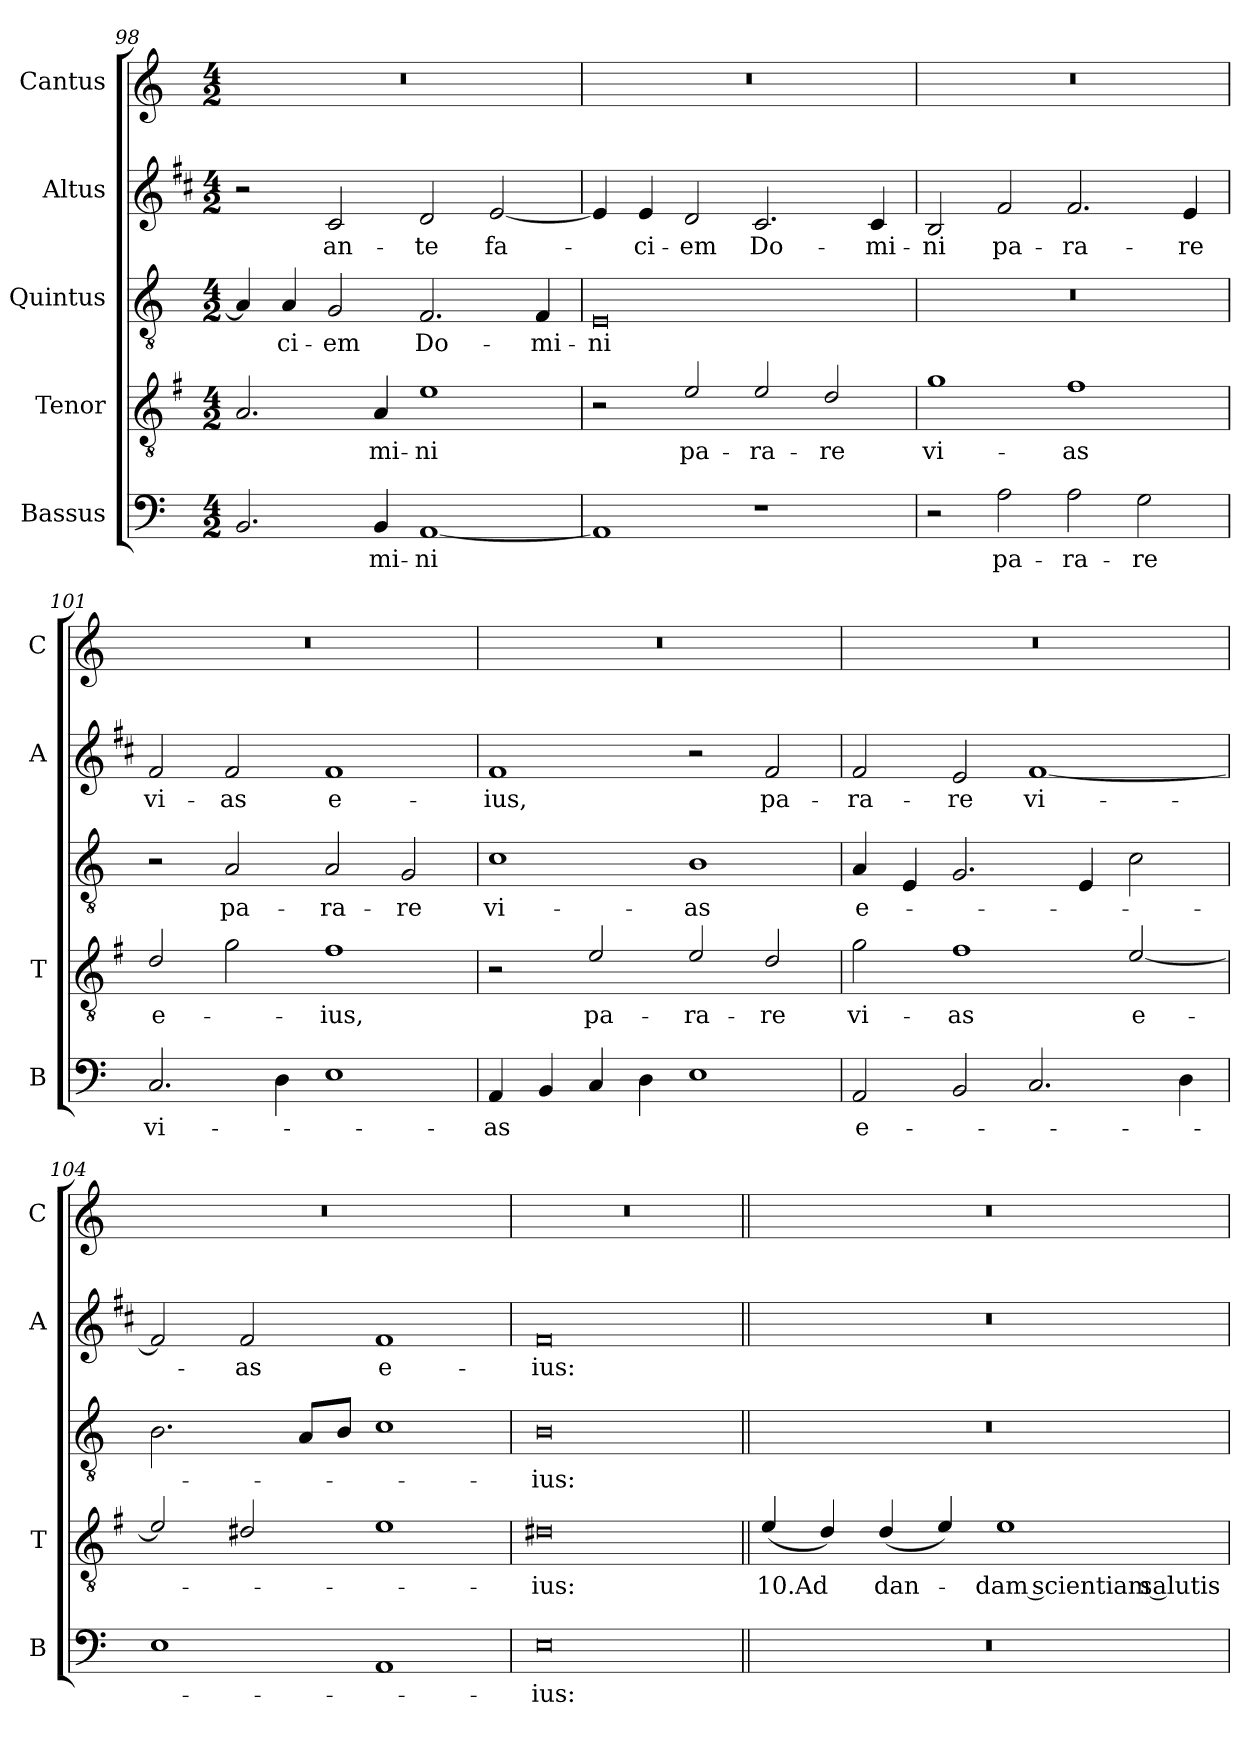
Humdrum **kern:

**kern	**text	**kern	**text	**kern	**text	**kern	**text	**kern
*part5	*part5	*part4	*part4	*part3	*part3	*part2	*part2	*part1
*staff5	*staff5	*staff4	*staff4	*staff3	*staff3	*staff2	*staff2	*staff1
*I"Bassus	*	*I"Tenor	*	*I"Quintus	*	*I"Altus	*	*I"Cantus
*I'B	*	*I'T	*	*	*	*I'A	*	*I'C
!!LO:LB:g=z
*clefF4	*	*clefGv2	*	*clefGv2	*	*clefG2	*	*clefG2
*	*	*ITrd4c7	*	*	*	*ITrd1c2	*	*
*k[]	*	*k[]	*	*k[]	*	*k[]	*	*k[]
*C:	*	*C:	*	*C:	*	*C:	*	*C:
*M4/2	*	*M4/2	*	*M4/2	*	*M4/2	*	*M4/2
=98	=98	=98	=98	=98	=98	=98	=98	=98
2.BB/	.	2.D/	.	4A/]	.	2r	.	0r
!	!	!	!	!	!LO:LY:b	!	!	!
.	.	.	.	4A/	-ci-	.	.	.
!	!	!	!	!	!LO:LY:b	!	!LO:LY:b	!
.	.	.	.	2G/	-em	2B/	an-	.
!	!LO:LY:b	!	!LO:LY:b	!	!	!	!	!
4BB/	-mi-	4D/	-mi-	.	.	.	.	.
!	!LO:LY:b	!	!LO:LY:b	!	!LO:LY:b	!	!LO:LY:b	!
[1AA	-ni	1A	-ni	2.F/	Do-	2c/	-te	.
!	!	!	!	!	!	!	!LO:LY:b	!
.	.	.	.	.	.	[2d/	fa-	.
!	!	!	!	!	!LO:LY:b	!	!	!
.	.	.	.	4F/	-mi-	.	.	.
=99	=99	=99	=99	=99	=99	=99	=99	=99
!	!	!	!	!	!LO:LY:b	!	!	!
1AA]	.	2r	.	0E	-ni	4d/]	.	0r
!	!	!	!	!	!	!	!LO:LY:b	!
.	.	.	.	.	.	4d/	-ci-	.
!	!	!	!LO:LY:b	!	!	!	!LO:LY:b	!
.	.	2A/	pa-	.	.	2c/	-em	.
!	!	!	!LO:LY:b	!	!	!	!LO:LY:b	!
1r	.	2A/	-ra-	.	.	2.B/	Do-	.
!	!	!	!LO:LY:b	!	!	!	!	!
.	.	2G/	-re	.	.	.	.	.
!	!	!	!	!	!	!	!LO:LY:b	!
.	.	.	.	.	.	4B/	-mi-	.
=100	=100	=100	=100	=100	=100	=100	=100	=100
!	!	!	!LO:LY:b	!	!	!	!LO:LY:b	!
2r	.	1c	vi-	0r	.	2A/	-ni	0r
!	!LO:LY:b	!	!	!	!	!	!LO:LY:b	!
2A\	pa-	.	.	.	.	2e/	pa-	.
!	!LO:LY:b	!	!LO:LY:b	!	!	!	!LO:LY:b	!
2A\	-ra-	1B	-as	.	.	2.e/	-ra-	.
!	!LO:LY:b	!	!	!	!	!	!	!
2G\	-re	.	.	.	.	.	.	.
!	!	!	!	!	!	!	!LO:LY:b	!
.	.	.	.	.	.	4d/	-re	.
=101	=101	=101	=101	=101	=101	=101	=101	=101
!	!LO:LY:b	!	!LO:LY:b	!	!	!	!LO:LY:b	!
2.C/	vi-	2G/	e-	2r	.	2e/	vi-	0r
!	!	!	!	!	!LO:LY:b	!	!LO:LY:b	!
.	.	2c\	.	2A/	pa-	2e/	-as	.
4D\	.	.	.	.	.	.	.	.
!	!	!	!LO:LY:b	!	!LO:LY:b	!	!LO:LY:b	!
1E	.	1B	-ius,	2A/	-ra-	1e	e-	.
!	!	!	!	!	!LO:LY:b	!	!	!
.	.	.	.	2G/	-re	.	.	.
!!LO:LB:g=z
=102	=102	=102	=102	=102	=102	=102	=102	=102
!	!LO:LY:b	!	!	!	!LO:LY:b	!	!LO:LY:b	!
4AA/	-as	2r	.	1c	vi-	1e	-ius,	0r
4BB/	.	.	.	.	.	.	.	.
!	!	!	!LO:LY:b	!	!	!	!	!
4C/	.	2A/	pa-	.	.	.	.	.
4D\	.	.	.	.	.	.	.	.
!	!	!	!LO:LY:b	!	!LO:LY:b	!	!	!
1E	.	2A/	-ra-	1B	-as	2r	.	.
!	!	!	!LO:LY:b	!	!	!	!LO:LY:b	!
.	.	2G/	-re	.	.	2e/	pa-	.
=103	=103	=103	=103	=103	=103	=103	=103	=103
!	!LO:LY:b	!	!LO:LY:b	!	!LO:LY:b	!	!LO:LY:b	!
2AA/	e-	2c\	vi-	4A/	e-	2e/	-ra-	0r
.	.	.	.	4E/	.	.	.	.
!	!	!	!LO:LY:b	!	!	!	!LO:LY:b	!
2BB/	.	1B	-as	2.G/	.	2d/	-re	.
!	!	!	!	!	!	!	!LO:LY:b	!
2.C/	.	.	.	.	.	[1e	vi-	.
.	.	.	.	4E/	.	.	.	.
!	!	!	!LO:LY:b	!	!	!	!	!
.	.	[2A/	e-	2c\	.	.	.	.
4D\	.	.	.	.	.	.	.	.
=104	=104	=104	=104	=104	=104	=104	=104	=104
1E	.	2A/]	.	2.B\	.	2e/]	.	0r
!	!	!	!	!	!	!	!LO:LY:b	!
.	.	2G#X/	.	.	.	2e/	-as	.
.	.	.	.	8A/L	.	.	.	.
.	.	.	.	8B/J	.	.	.	.
!	!	!	!	!	!	!	!LO:LY:b	!
1AA	.	1A	.	1c	.	1e	e-	.
=105	=105	=105	=105	=105	=105	=105	=105	=105
!	!LO:LY:b	!	!LO:LY:b	!	!LO:LY:b	!	!LO:LY:b	!
0E	-ius:	0G#X	-ius:	0B	-ius:	0e	-ius:	0r
!!LO:PB:g=z
=106||	=106||	=106||	=106||	=106||	=106||	=106||	=106||	=106||
!	!	!	!LO:LY:b	!	!	!	!	!
0r	.	(>4A/	10.Ad	0r	.	0r	.	0r
.	.	4G/)	.	.	.	.	.	.
!	!	!	!LO:LY:b	!	!	!	!	!
.	.	(>4G/	dan-	.	.	.	.	.
.	.	4A/)	.	.	.	.	.	.
!	!	!	!LO:LY:b	!	!	!	!	!
.	.	1A	-dam scientiam salutis	.	.	.	.	.
=	=	=	=	=	=	=	=	=
*-	*-	*-	*-	*-	*-	*-	*-	*-
